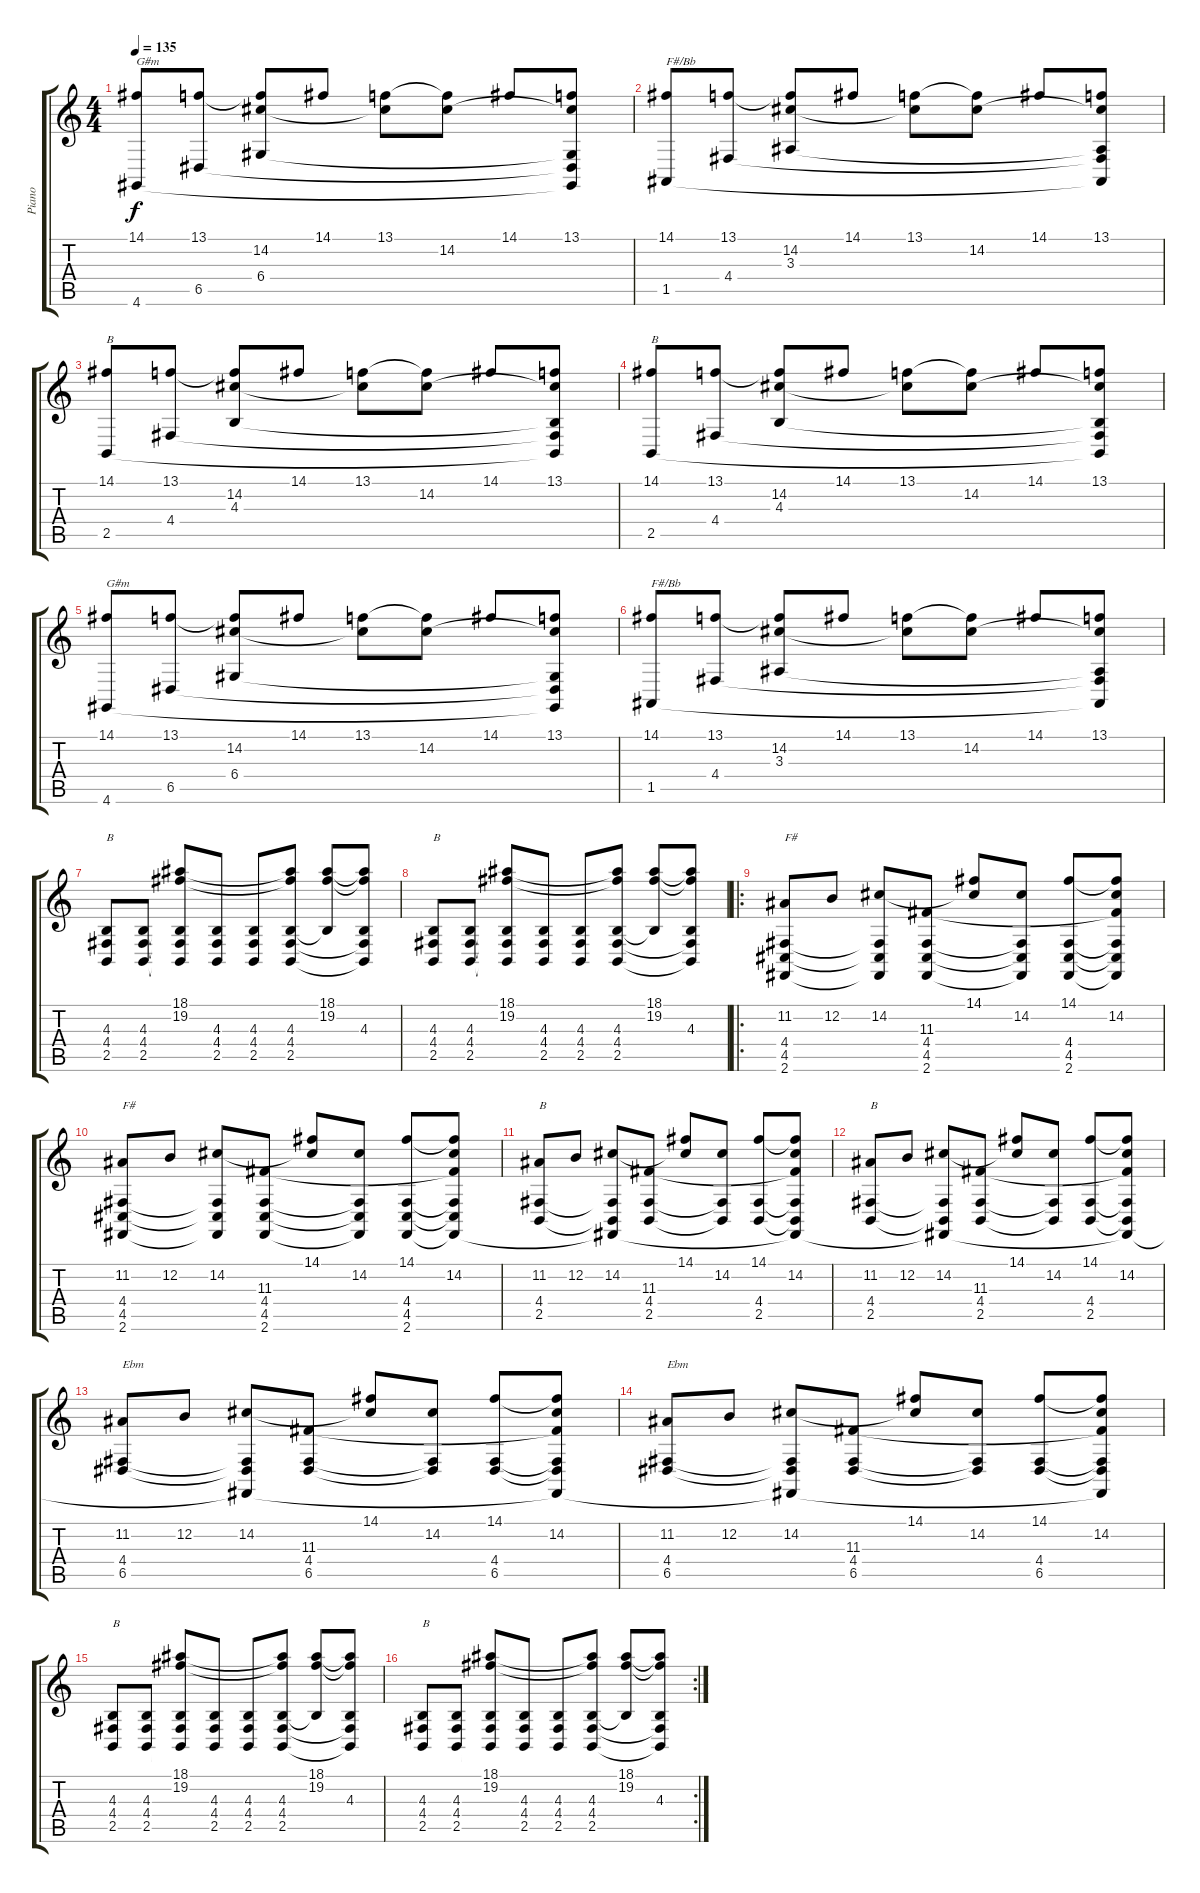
\track ("Piano" "Piano") {instrument acousticgrandpiano}
\staff {score tabs}
\tuning (E4 B3 G3 D3 A2 E2) {hide}
\ts (4 4)
\tempo 135
\clef g2
\ks c
(14.1 4.6).8{txt "G#m" dy f} (13.1 6.5).8 (13.1{t} 14.2 6.4).8 14.1.8 (13.1 14.2{t}).8 (13.1{t} 14.2).8 14.1.8 (13.1 14.2{t} 6.4{t} 6.5{t} 4.6{t}).8 |
(14.1 1.5).8{txt "F#/Bb"} (13.1 4.4).8 (13.1{t} 14.2 3.3).8 14.1.8 (13.1 14.2{t}).8 (13.1{t} 14.2).8 14.1.8 (13.1 14.2{t} 3.3{t} 4.4{t} 1.5{t}).8 |
(14.1 2.5).8{txt "B"} (13.1 4.4).8 (13.1{t} 14.2 4.3).8 14.1.8 (13.1 14.2{t}).8 (13.1{t} 14.2).8 14.1.8 (13.1 14.2{t} 4.3{t} 4.4{t} 2.5{t}).8 |
(14.1 2.5).8{txt "B"} (13.1 4.4).8 (13.1{t} 14.2 4.3).8 14.1.8 (13.1 14.2{t}).8 (13.1{t} 14.2).8 14.1.8 (13.1 14.2{t} 4.3{t} 4.4{t} 2.5{t}).8 |
(14.1 4.6).8{txt "G#m"} (13.1 6.5).8 (13.1{t} 14.2 6.4).8 14.1.8 (13.1 14.2{t}).8 (13.1{t} 14.2).8 14.1.8 (13.1 14.2{t} 6.4{t} 6.5{t} 4.6{t}).8 |
(14.1 1.5).8{txt "F#/Bb"} (13.1 4.4).8 (13.1{t} 14.2 3.3).8 14.1.8 (13.1 14.2{t}).8 (13.1{t} 14.2).8 14.1.8 (13.1 14.2{t} 3.3{t} 4.4{t} 1.5{t}).8 |
(4.3 4.4 2.5).8{txt "B"} (4.3 4.4 2.5).8 (18.1 19.2 4.3{t} 4.4{t} 2.5{t}).8 (4.3 4.4 2.5).8 (4.3 4.4 2.5).8 (18.1{t} 19.2{t} 4.3 4.4 2.5).8 (18.1 19.2 4.3{t}).8 (18.1{t} 19.2{t} 4.3 4.4{t} 2.5{t}).8 |
(4.3 4.4 2.5).8{txt "B"} (4.3 4.4 2.5).8 (18.1 19.2 4.3{t} 4.4{t} 2.5{t}).8 (4.3 4.4 2.5).8 (4.3 4.4 2.5).8 (18.1{t} 19.2{t} 4.3 4.4 2.5).8 (18.1 19.2 4.3{t}).8 (18.1{t} 19.2{t} 4.3 4.4{t} 2.5{t}).8 |
\ro
(11.2 4.4 4.5 2.6).8{txt "F#"} 12.2.8 (14.2 4.4{t} 4.5{t} 2.6{t}).8 (11.3 4.4 4.5 2.6).8 (14.1 14.2{t}).8 (14.2 4.4{t} 4.5{t} 2.6{t}).8 (14.1 4.4 4.5 2.6).8 (14.1{t} 14.2 11.3{t} 4.4{t} 4.5{t} 2.6{t}).8 |
(11.2 4.4 4.5 2.6).8{txt "F#"} 12.2.8 (14.2 4.4{t} 4.5{t} 2.6{t}).8 (11.3 4.4 4.5 2.6).8 (14.1 14.2{t}).8 (14.2 4.4{t} 4.5{t} 2.6{t}).8 (14.1 4.4 4.5 2.6).8 (14.1{t} 14.2 11.3{t} 4.4{t} 4.5{t} 2.6{t}).8 |
(11.2 4.4 2.5).8{txt "B"} 12.2.8 (14.2 4.4{t} 2.5{t} 2.6{t}).8 (11.3 4.4 2.5).8 (14.1 14.2{t}).8 (14.2 4.4{t} 2.5{t}).8 (14.1 4.4 2.5).8 (14.1{t} 14.2 11.3{t} 4.4{t} 2.5{t} 2.6{t}).8 |
(11.2 4.4 2.5).8{txt "B"} 12.2.8 (14.2 4.4{t} 2.5{t} 2.6{t}).8 (11.3 4.4 2.5).8 (14.1 14.2{t}).8 (14.2 4.4{t} 2.5{t}).8 (14.1 4.4 2.5).8 (14.1{t} 14.2 11.3{t} 4.4{t} 2.5{t} 2.6{t}).8 |
(11.2 4.4 6.5).8{txt "Ebm"} 12.2.8 (14.2 4.4{t} 6.5{t} 2.6{t}).8 (11.3 4.4 6.5).8 (14.1 14.2{t}).8 (14.2 4.4{t} 6.5{t}).8 (14.1 4.4 6.5).8 (14.1{t} 14.2 11.3{t} 4.4{t} 6.5{t} 2.6{t}).8 |
(11.2 4.4 6.5).8{txt "Ebm"} 12.2.8 (14.2 4.4{t} 6.5{t} 2.6{t}).8 (11.3 4.4 6.5).8 (14.1 14.2{t}).8 (14.2 4.4{t} 6.5{t}).8 (14.1 4.4 6.5).8 (14.1{t} 14.2 11.3{t} 4.4{t} 6.5{t} 2.6{t}).8 |
(4.3 4.4 2.5).8{txt "B"} (4.3 4.4 2.5).8 (18.1 19.2 4.3{t} 4.4{t} 2.5{t}).8 (4.3 4.4 2.5).8 (4.3 4.4 2.5).8 (18.1{t} 19.2{t} 4.3 4.4 2.5).8 (18.1 19.2 4.3{t}).8 (18.1{t} 19.2{t} 4.3 4.4{t} 2.5{t}).8 |
\rc 2
(4.3 4.4 2.5).8{txt "B"} (4.3 4.4 2.5).8 (18.1 19.2 4.3{t} 4.4{t} 2.5{t}).8 (4.3 4.4 2.5).8 (4.3 4.4 2.5).8 (18.1{t} 19.2{t} 4.3 4.4 2.5).8 (18.1 19.2 4.3{t}).8 (18.1{t} 19.2{t} 4.3 4.4{t} 2.5{t}).8
